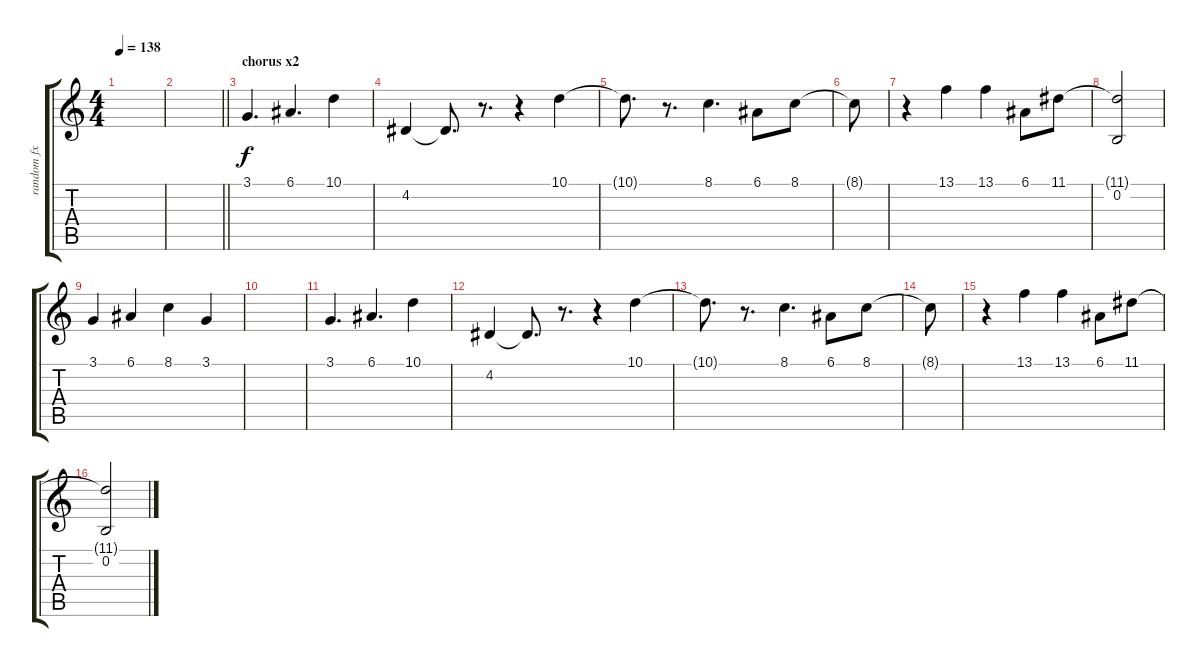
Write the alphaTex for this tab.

\track ("random fx" "random fx") {instrument acousticgrandpiano}
\staff {score tabs}
\tuning (E4 B3 G3 D3 A2 E2) {hide}
\ts (4 4)
\tempo 138
\clef g2
\ks c
|
\barLineRight lightlight
|
\section ("" "chorus x2")
3.1.4{d instrument acousticgrandpiano} 6.1.4{d} 10.1.4 |
4.2.4 4.2{t}.8{d} r.8{d} r.4 10.1.4 |
10.1{t}.8{d} r.8{d} 8.1.4{d} 6.1.8 8.1.8 |
8.1{t}.8 |
r.4 13.1.4 13.1.4 6.1.8 11.1.8 |
(11.1{t} 0.2).2 |
3.1.4 6.1.4 8.1.4 3.1.4 |
|
3.1.4{d instrument acousticgrandpiano} 6.1.4{d} 10.1.4 |
4.2.4 4.2{t}.8{d} r.8{d} r.4 10.1.4 |
10.1{t}.8{d} r.8{d} 8.1.4{d} 6.1.8 8.1.8 |
8.1{t}.8 |
r.4 13.1.4 13.1.4 6.1.8 11.1.8 |
(11.1{t} 0.2).2
